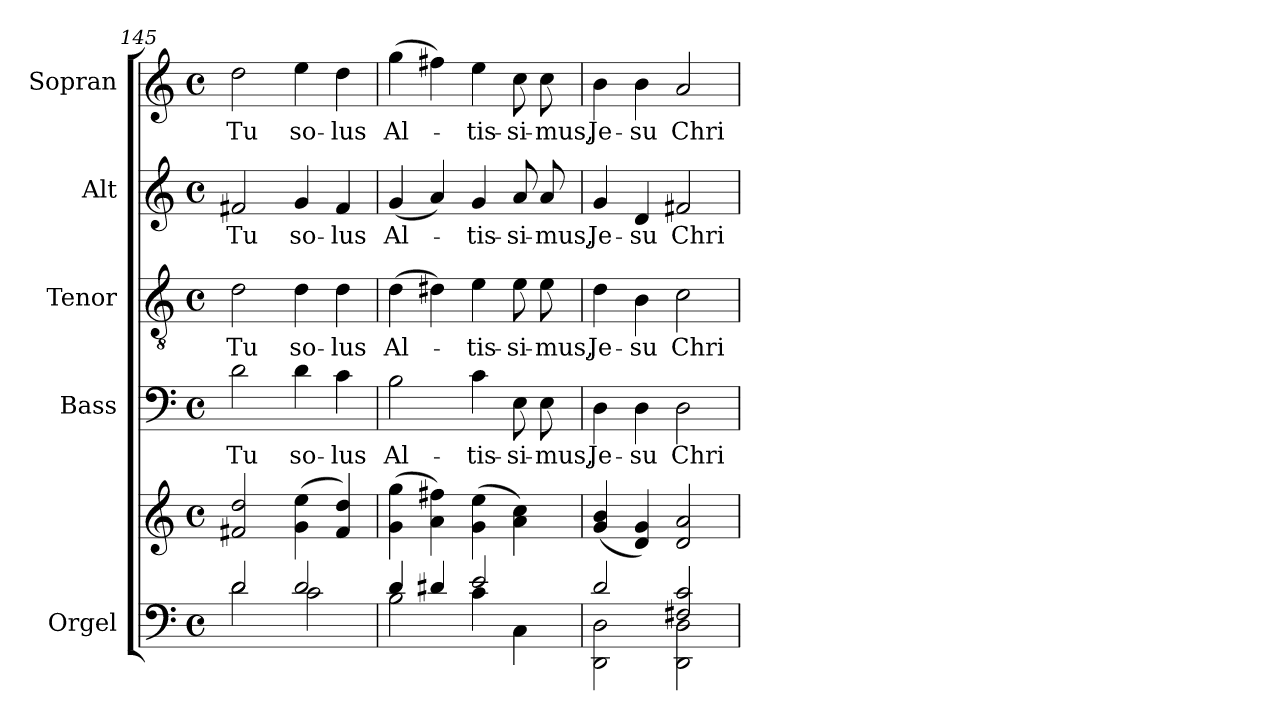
**kern	**kern	**kern	**text	**kern	**text	**kern	**text	**kern	**text
*part5	*part5	*part4	*part4	*part3	*part3	*part2	*part2	*part1	*part1
*staff6	*staff5	*staff4	*staff4	*staff3	*staff3	*staff2	*staff2	*staff1	*staff1
*I"Orgel	*	*I"Bass	*	*I"Tenor	*	*I"Alt	*	*I"Sopran	*
*I'Org.	*	*I'B.	*	*I'T.	*	*I'A.	*	*I'S.	*
*clefF4	*clefG2	*clefF4	*	*clefGv2	*	*clefG2	*	*clefG2	*
*k[]	*k[]	*k[]	*	*k[]	*	*k[]	*	*k[]	*
*C:	*C:	*C:	*	*C:	*	*C:	*	*C:	*
*M4/4	*M4/4	*M4/4	*	*M4/4	*	*M4/4	*	*M4/4	*
*met(c)	*met(c)	*met(c)	*	*met(c)	*	*met(c)	*	*met(c)	*
=145	=145	=145	=145	=145	=145	=145	=145	=145	=145
*^	*	*	*	*	*	*	*	*	*
!	!	!	!	!LO:LY:b	!	!LO:LY:b	!	!LO:LY:b	!	!LO:LY:b
2d/	2d\	2f#X/ 2dd/	2d\	Tu	2d\	Tu	2f#X/	Tu	2dd\	Tu
!	!	!	!	!LO:LY:b	!	!LO:LY:b	!	!LO:LY:b	!	!LO:LY:b
2d/	2c\	(>4g\ 4ee\	4d\	so-	4d\	so-	4g/	so-	4ee\	so-
!	!	!	!	!LO:LY:b	!	!LO:LY:b	!	!LO:LY:b	!	!LO:LY:b
.	.	4f#/ 4dd/)	4c\	-lus	4d\	-lus	4f#/	-lus	4dd\	-lus
=146	=146	=146	=146	=146	=146	=146	=146	=146	=146	=146
!	!	!	!	!LO:LY:b	!	!LO:LY:b	!	!LO:LY:b	!	!LO:LY:b
4d/	2B\	(>4g\ 4gg\	2B\	Al-	(>4d\	Al-	(<4g/	Al-	(>4gg\	Al-
4d#X/	.	4a\ 4ff#X\)	.	.	4d#X\)	.	4a/)	.	4ff#X\)	.
!	!	!	!	!LO:LY:b	!	!LO:LY:b	!	!LO:LY:b	!	!LO:LY:b
2e/	4c\	(>4g\ 4ee\	4c\	-tis-	4e\	-tis-	4g/	-tis-	4ee\	-tis-
!	!	!	!	!LO:LY:b	!	!LO:LY:b	!	!LO:LY:b	!	!LO:LY:b
.	4C\	4a\ 4cc\)	8E\	-si-	8e\	-si-	8a/	-si-	8cc\	-si-
!	!	!	!	!LO:LY:b	!	!LO:LY:b	!	!LO:LY:b	!	!LO:LY:b
.	.	.	8E\	-mus,	8e\	-mus,	8a/	-mus,	8cc\	-mus,
=147	=147	=147	=147	=147	=147	=147	=147	=147	=147	=147
!	!	!	!	!LO:LY:b	!	!LO:LY:b	!	!LO:LY:b	!	!LO:LY:b
2d/	2DD\ 2D\	(<4g/ 4b/	4D\	Je-	4d\	Je-	4g/	Je-	4b\	Je-
!	!	!	!	!LO:LY:b	!	!LO:LY:b	!	!LO:LY:b	!	!LO:LY:b
.	.	4d/ 4g/)	4D\	-su	4B\	-su	4d/	-su	4b\	-su
!	!	!	!	!LO:LY:b	!	!LO:LY:b	!	!LO:LY:b	!	!LO:LY:b
2F#X/ 2c/	2DD\ 2D\	2d/ 2a/	2D\	Chri-	2c\	Chri-	2f#X/	Chri-	2a/	Chri-
*v	*v	*	*	*	*	*	*	*	*	*
=	=	=	=	=	=	=	=	=	=
*-	*-	*-	*-	*-	*-	*-	*-	*-	*-
